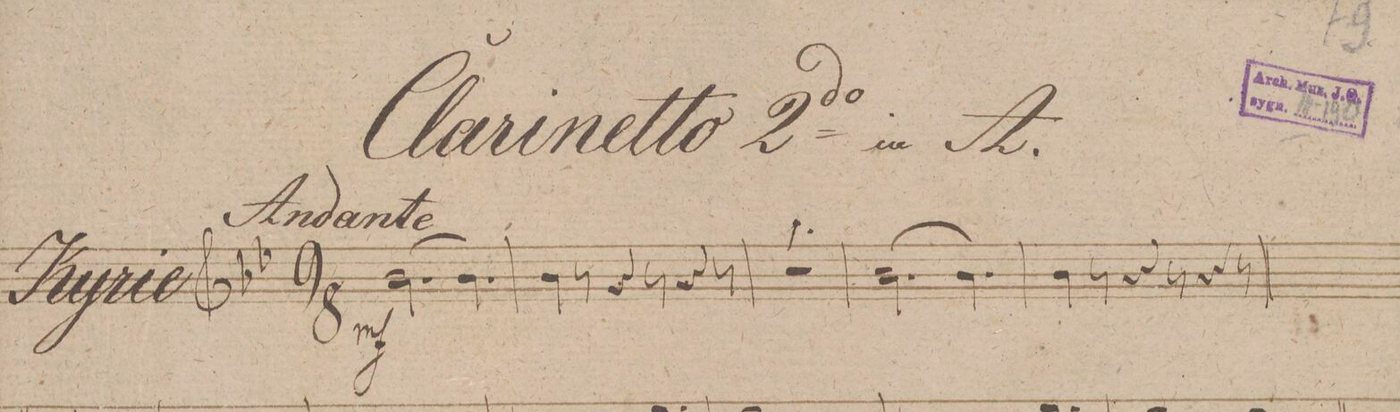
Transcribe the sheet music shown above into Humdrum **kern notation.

**kern	**dynam
*I"Clarinetto 2do in A.	*
*clefG2	*
*k[f#]	*
*M9/8	*
[2.g\	mf
4.g\_	.
=2	=2
4g\]	.
8r	.
4r	.
8r	.
4r	.
8r	.
=3	=3
8%9r	.
=4	=4
[2.g\	.
4.g\]	.
=5	=5
4g\	.
8r	.
4r	.
8r	.
4r	.
8r	.
=6	=6
*-	*-
